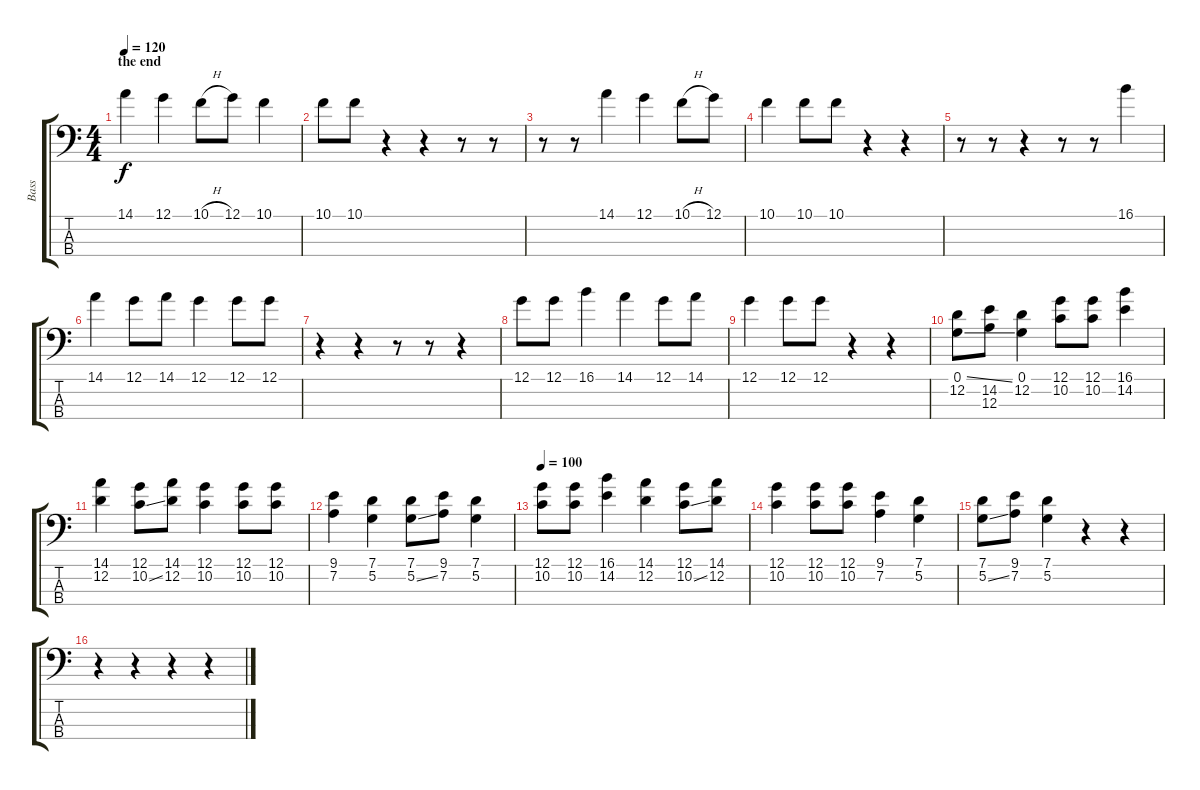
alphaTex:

\track ("Bass" "Bass") {instrument electricbassfinger}
\staff {score tabs}
\tuning (G2 D2 A1 E1) {hide}
\ts (4 4)
\section ("" "the end")
\tempo 120
\clef f4
\ks c
14.1.4{dy f} 12.1.4 10.1{h}.8 12.1.8 10.1.4 |
10.1.8 10.1.8 r.4 r.4 r.8 r.8 |
r.8 r.8 14.1.4 12.1.4 10.1{h}.8 12.1.8 |
10.1.4 10.1.8 10.1.8 r.4 r.4 |
r.8 r.8 r.4 r.8 r.8 16.1.4 |
14.1.4 12.1.8 14.1.8 12.1.4 12.1.8 12.1.8 |
r.4 r.4 r.8 r.8 r.4 |
12.1.8 12.1.8 16.1.4 14.1.4 12.1.8 14.1.8 |
12.1.4 12.1.8 12.1.8 r.4 r.4 |
(0.1{ss} 12.2).8 (14.2 12.3).8 (0.1 12.2).4 (12.1 10.2).8 (12.1 10.2).8 (16.1 14.2).4 |
(14.1 12.2).4 (12.1 10.2{ss}).8 (14.1 12.2).8 (12.1 10.2).4 (12.1 10.2).8 (12.1 10.2).8 |
(9.1 7.2).4 (7.1 5.2).4 (7.1 5.2{ss}).8 (9.1 7.2).8 (7.1 5.2).4 |
\tempo 100
(12.1 10.2).8 (12.1 10.2).8 (16.1 14.2).4 (14.1 12.2).4 (12.1 10.2{ss}).8 (14.1 12.2).8 |
(12.1 10.2).4 (12.1 10.2).8 (12.1 10.2).8 (9.1 7.2).4 (7.1 5.2).4 |
(7.1 5.2{ss}).8 (9.1 7.2).8 (7.1 5.2).4 r.4 r.4 |
r.4 r.4 r.4 r.4
